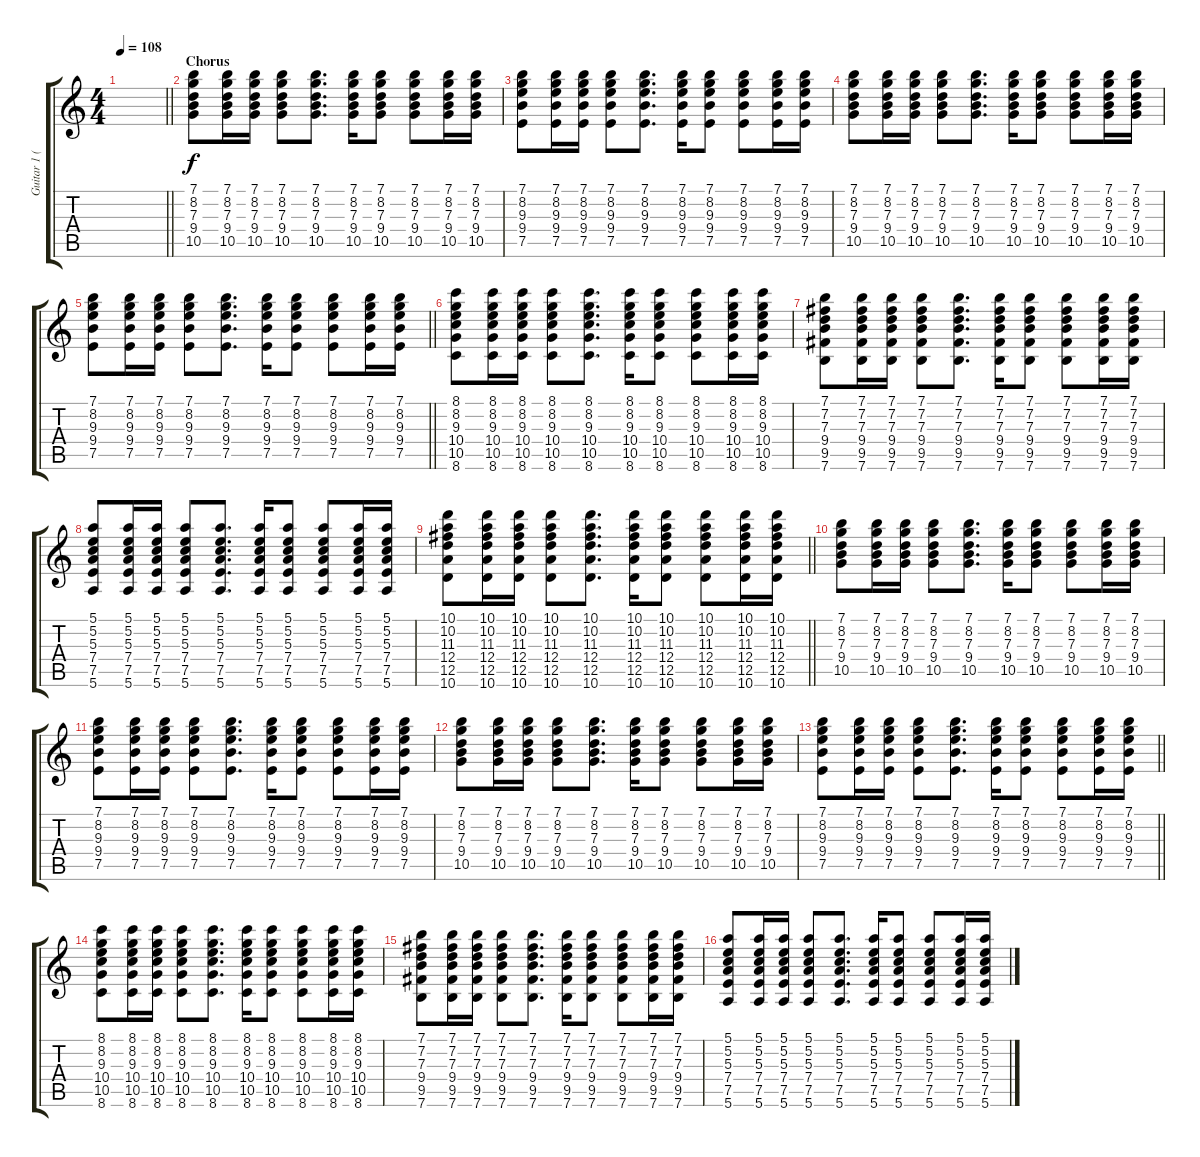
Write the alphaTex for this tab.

\track ("Guitar 1 (Josh Klinghoffer)" "Guitar 1 (") {instrument overdrivenguitar}
\staff {score tabs}
\tuning (E4 B3 G3 D3 A2 E2) {hide}
\ts (4 4)
\tempo 108
\clef g2
\barLineRight lightlight
\ks c
|
\section ("" "Chorus")
(7.1 8.2 7.3 9.4 10.5).8{instrument electricguitarjazz} (7.1 8.2 7.3 9.4 10.5).16 (7.1 8.2 7.3 9.4 10.5).16 (7.1 8.2 7.3 9.4 10.5).8 (7.1 8.2 7.3 9.4 10.5).8{d} (7.1 8.2 7.3 9.4 10.5).16 (7.1 8.2 7.3 9.4 10.5).8 (7.1 8.2 7.3 9.4 10.5).8 (7.1 8.2 7.3 9.4 10.5).16 (7.1 8.2 7.3 9.4 10.5).16 |
(7.1 8.2 9.3 9.4 7.5).8 (7.1 8.2 9.3 9.4 7.5).16 (7.1 8.2 9.3 9.4 7.5).16 (7.1 8.2 9.3 9.4 7.5).8 (7.1 8.2 9.3 9.4 7.5).8{d} (7.1 8.2 9.3 9.4 7.5).16 (7.1 8.2 9.3 9.4 7.5).8 (7.1 8.2 9.3 9.4 7.5).8 (7.1 8.2 9.3 9.4 7.5).16 (7.1 8.2 9.3 9.4 7.5).16 |
(7.1 8.2 7.3 9.4 10.5).8 (7.1 8.2 7.3 9.4 10.5).16 (7.1 8.2 7.3 9.4 10.5).16 (7.1 8.2 7.3 9.4 10.5).8 (7.1 8.2 7.3 9.4 10.5).8{d} (7.1 8.2 7.3 9.4 10.5).16 (7.1 8.2 7.3 9.4 10.5).8 (7.1 8.2 7.3 9.4 10.5).8 (7.1 8.2 7.3 9.4 10.5).16 (7.1 8.2 7.3 9.4 10.5).16 |
\barLineRight lightlight
(7.1 8.2 9.3 9.4 7.5).8 (7.1 8.2 9.3 9.4 7.5).16 (7.1 8.2 9.3 9.4 7.5).16 (7.1 8.2 9.3 9.4 7.5).8 (7.1 8.2 9.3 9.4 7.5).8{d} (7.1 8.2 9.3 9.4 7.5).16 (7.1 8.2 9.3 9.4 7.5).8 (7.1 8.2 9.3 9.4 7.5).8 (7.1 8.2 9.3 9.4 7.5).16 (7.1 8.2 9.3 9.4 7.5).16 |
(8.1 8.2 9.3 10.4 10.5 8.6).8 (8.1 8.2 9.3 10.4 10.5 8.6).16 (8.1 8.2 9.3 10.4 10.5 8.6).16 (8.1 8.2 9.3 10.4 10.5 8.6).8 (8.1 8.2 9.3 10.4 10.5 8.6).8{d} (8.1 8.2 9.3 10.4 10.5 8.6).16 (8.1 8.2 9.3 10.4 10.5 8.6).8 (8.1 8.2 9.3 10.4 10.5 8.6).8 (8.1 8.2 9.3 10.4 10.5 8.6).16 (8.1 8.2 9.3 10.4 10.5 8.6).16 |
(7.1 7.2 7.3 9.4 9.5 7.6).8 (7.1 7.2 7.3 9.4 9.5 7.6).16 (7.1 7.2 7.3 9.4 9.5 7.6).16 (7.1 7.2 7.3 9.4 9.5 7.6).8 (7.1 7.2 7.3 9.4 9.5 7.6).8{d} (7.1 7.2 7.3 9.4 9.5 7.6).16 (7.1 7.2 7.3 9.4 9.5 7.6).8 (7.1 7.2 7.3 9.4 9.5 7.6).8 (7.1 7.2 7.3 9.4 9.5 7.6).16 (7.1 7.2 7.3 9.4 9.5 7.6).16 |
(5.1 5.2 5.3 7.4 7.5 5.6).8 (5.1 5.2 5.3 7.4 7.5 5.6).16 (5.1 5.2 5.3 7.4 7.5 5.6).16 (5.1 5.2 5.3 7.4 7.5 5.6).8 (5.1 5.2 5.3 7.4 7.5 5.6).8{d} (5.1 5.2 5.3 7.4 7.5 5.6).16 (5.1 5.2 5.3 7.4 7.5 5.6).8 (5.1 5.2 5.3 7.4 7.5 5.6).8 (5.1 5.2 5.3 7.4 7.5 5.6).16 (5.1 5.2 5.3 7.4 7.5 5.6).16 |
\barLineRight lightlight
(10.1 10.2 11.3 12.4 12.5 10.6).8 (10.1 10.2 11.3 12.4 12.5 10.6).16 (10.1 10.2 11.3 12.4 12.5 10.6).16 (10.1 10.2 11.3 12.4 12.5 10.6).8 (10.1 10.2 11.3 12.4 12.5 10.6).8{d} (10.1 10.2 11.3 12.4 12.5 10.6).16 (10.1 10.2 11.3 12.4 12.5 10.6).8 (10.1 10.2 11.3 12.4 12.5 10.6).8 (10.1 10.2 11.3 12.4 12.5 10.6).16 (10.1 10.2 11.3 12.4 12.5 10.6).16 |
(7.1 8.2 7.3 9.4 10.5).8{instrument electricguitarjazz} (7.1 8.2 7.3 9.4 10.5).16 (7.1 8.2 7.3 9.4 10.5).16 (7.1 8.2 7.3 9.4 10.5).8 (7.1 8.2 7.3 9.4 10.5).8{d} (7.1 8.2 7.3 9.4 10.5).16 (7.1 8.2 7.3 9.4 10.5).8 (7.1 8.2 7.3 9.4 10.5).8 (7.1 8.2 7.3 9.4 10.5).16 (7.1 8.2 7.3 9.4 10.5).16 |
(7.1 8.2 9.3 9.4 7.5).8 (7.1 8.2 9.3 9.4 7.5).16 (7.1 8.2 9.3 9.4 7.5).16 (7.1 8.2 9.3 9.4 7.5).8 (7.1 8.2 9.3 9.4 7.5).8{d} (7.1 8.2 9.3 9.4 7.5).16 (7.1 8.2 9.3 9.4 7.5).8 (7.1 8.2 9.3 9.4 7.5).8 (7.1 8.2 9.3 9.4 7.5).16 (7.1 8.2 9.3 9.4 7.5).16 |
(7.1 8.2 7.3 9.4 10.5).8 (7.1 8.2 7.3 9.4 10.5).16 (7.1 8.2 7.3 9.4 10.5).16 (7.1 8.2 7.3 9.4 10.5).8 (7.1 8.2 7.3 9.4 10.5).8{d} (7.1 8.2 7.3 9.4 10.5).16 (7.1 8.2 7.3 9.4 10.5).8 (7.1 8.2 7.3 9.4 10.5).8 (7.1 8.2 7.3 9.4 10.5).16 (7.1 8.2 7.3 9.4 10.5).16 |
\barLineRight lightlight
(7.1 8.2 9.3 9.4 7.5).8 (7.1 8.2 9.3 9.4 7.5).16 (7.1 8.2 9.3 9.4 7.5).16 (7.1 8.2 9.3 9.4 7.5).8 (7.1 8.2 9.3 9.4 7.5).8{d} (7.1 8.2 9.3 9.4 7.5).16 (7.1 8.2 9.3 9.4 7.5).8 (7.1 8.2 9.3 9.4 7.5).8 (7.1 8.2 9.3 9.4 7.5).16 (7.1 8.2 9.3 9.4 7.5).16 |
(8.1 8.2 9.3 10.4 10.5 8.6).8 (8.1 8.2 9.3 10.4 10.5 8.6).16 (8.1 8.2 9.3 10.4 10.5 8.6).16 (8.1 8.2 9.3 10.4 10.5 8.6).8 (8.1 8.2 9.3 10.4 10.5 8.6).8{d} (8.1 8.2 9.3 10.4 10.5 8.6).16 (8.1 8.2 9.3 10.4 10.5 8.6).8 (8.1 8.2 9.3 10.4 10.5 8.6).8 (8.1 8.2 9.3 10.4 10.5 8.6).16 (8.1 8.2 9.3 10.4 10.5 8.6).16 |
(7.1 7.2 7.3 9.4 9.5 7.6).8 (7.1 7.2 7.3 9.4 9.5 7.6).16 (7.1 7.2 7.3 9.4 9.5 7.6).16 (7.1 7.2 7.3 9.4 9.5 7.6).8 (7.1 7.2 7.3 9.4 9.5 7.6).8{d} (7.1 7.2 7.3 9.4 9.5 7.6).16 (7.1 7.2 7.3 9.4 9.5 7.6).8 (7.1 7.2 7.3 9.4 9.5 7.6).8 (7.1 7.2 7.3 9.4 9.5 7.6).16 (7.1 7.2 7.3 9.4 9.5 7.6).16 |
(5.1 5.2 5.3 7.4 7.5 5.6).8 (5.1 5.2 5.3 7.4 7.5 5.6).16 (5.1 5.2 5.3 7.4 7.5 5.6).16 (5.1 5.2 5.3 7.4 7.5 5.6).8 (5.1 5.2 5.3 7.4 7.5 5.6).8{d} (5.1 5.2 5.3 7.4 7.5 5.6).16 (5.1 5.2 5.3 7.4 7.5 5.6).8 (5.1 5.2 5.3 7.4 7.5 5.6).8 (5.1 5.2 5.3 7.4 7.5 5.6).16 (5.1 5.2 5.3 7.4 7.5 5.6).16
